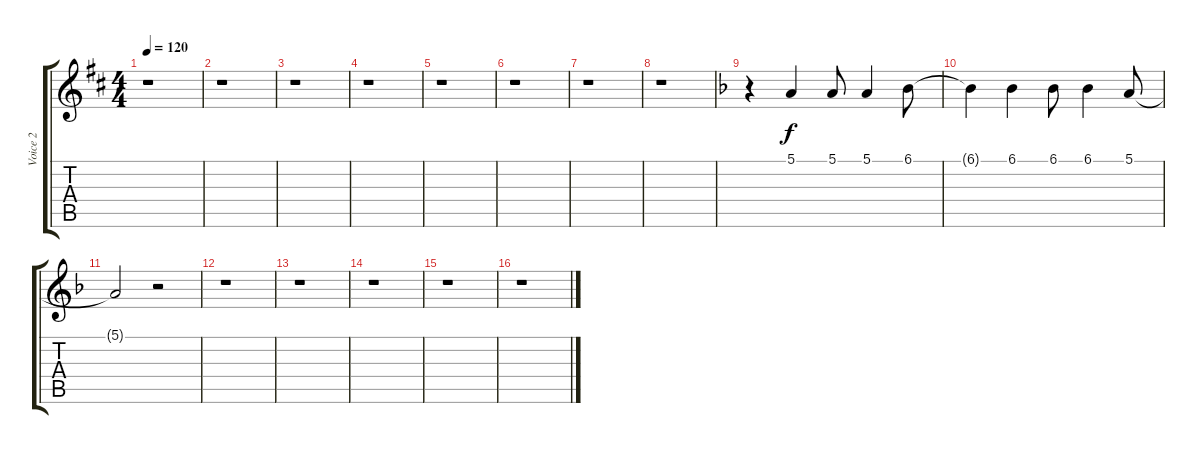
\track ("Voice 2" "Voice 2") {instrument flute}
\staff {score tabs}
\tuning (E4 B3 G3 D3 A2 E2) {hide}
\ts (4 4)
\tempo 120
\clef g2
\ks bminor
r.1{dy f} |
r.1 |
r.1 |
r.1 |
r.1 |
r.1 |
r.1 |
r.1 |
\ks dminor
r.4 5.1.4 5.1.8 5.1.4 6.1.8 |
6.1{t}.4 6.1.4 6.1.8 6.1.4 5.1.8 |
5.1{t}.2 r.2 |
r.1 |
r.1 |
r.1 |
r.1 |
r.1
